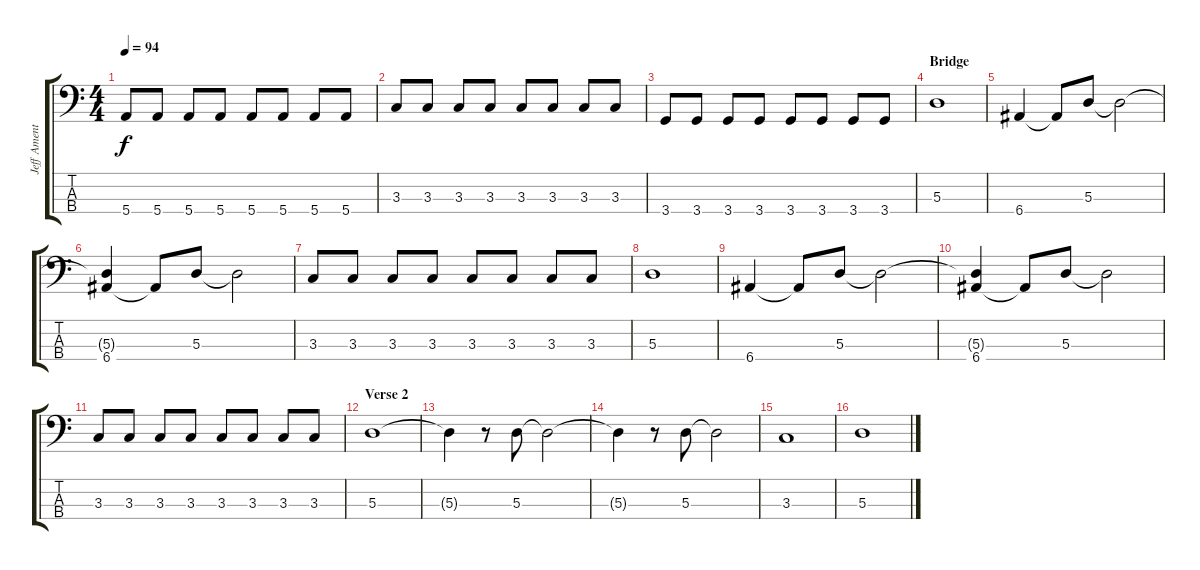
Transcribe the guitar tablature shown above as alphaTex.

\track ("Jeff Ament" "Jeff Ament") {instrument electricbassfinger}
\staff {score tabs}
\tuning (G2 D2 A1 E1) {hide}
\ts (4 4)
\tempo 94
\clef f4
\ks c
5.4.8{dy f} 5.4.8 5.4.8 5.4.8 5.4.8 5.4.8 5.4.8 5.4.8 |
3.3.8 3.3.8 3.3.8 3.3.8 3.3.8 3.3.8 3.3.8 3.3.8 |
3.4.8 3.4.8 3.4.8 3.4.8 3.4.8 3.4.8 3.4.8 3.4.8 |
\section ("" "Bridge")
5.3.1 |
6.4.4 6.4{t}.8 5.3.8 5.3{t}.2 |
(5.3{t} 6.4).4 6.4{t}.8 5.3.8 5.3{t}.2 |
3.3.8 3.3.8 3.3.8 3.3.8 3.3.8 3.3.8 3.3.8 3.3.8 |
5.3.1 |
6.4.4 6.4{t}.8 5.3.8 5.3{t}.2 |
(5.3{t} 6.4).4 6.4{t}.8 5.3.8 5.3{t}.2 |
3.3.8 3.3.8 3.3.8 3.3.8 3.3.8 3.3.8 3.3.8 3.3.8 |
\section ("" "Verse 2")
5.3.1 |
5.3{t}.4 r.8 5.3.8 5.3{t}.2 |
5.3{t}.4 r.8 5.3.8 5.3{t}.2 |
3.3.1 |
5.3.1
